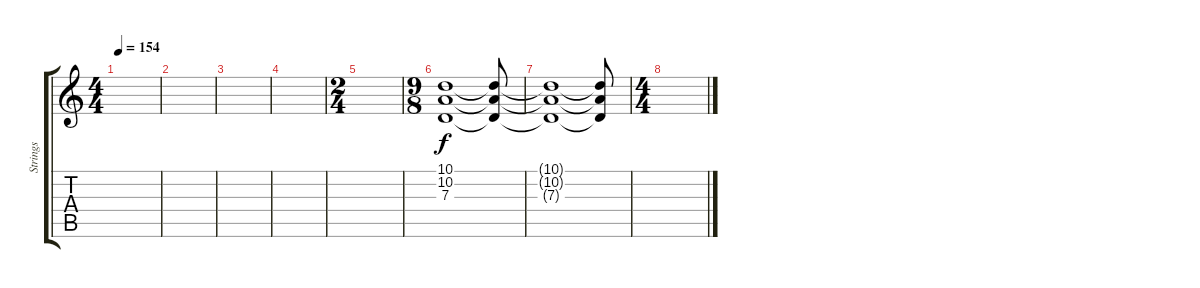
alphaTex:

\track ("Strings" "Strings") {instrument stringensemble1}
\staff {score tabs}
\tuning (E4 B3 G3 D3 A2 E2) {hide}
\ts (4 4)
\tempo 154
\clef g2
\ks c
|
|
|
|
\ts (2 4)
|
\ts (9 8)
(10.1 10.2 7.3).1 (10.1{t} 10.2{t} 7.3{t}).8 |
(10.1{t} 10.2{t} 7.3{t}).1 (10.1{t} 10.2{t} 7.3{t}).8 |
\ts (4 4)
